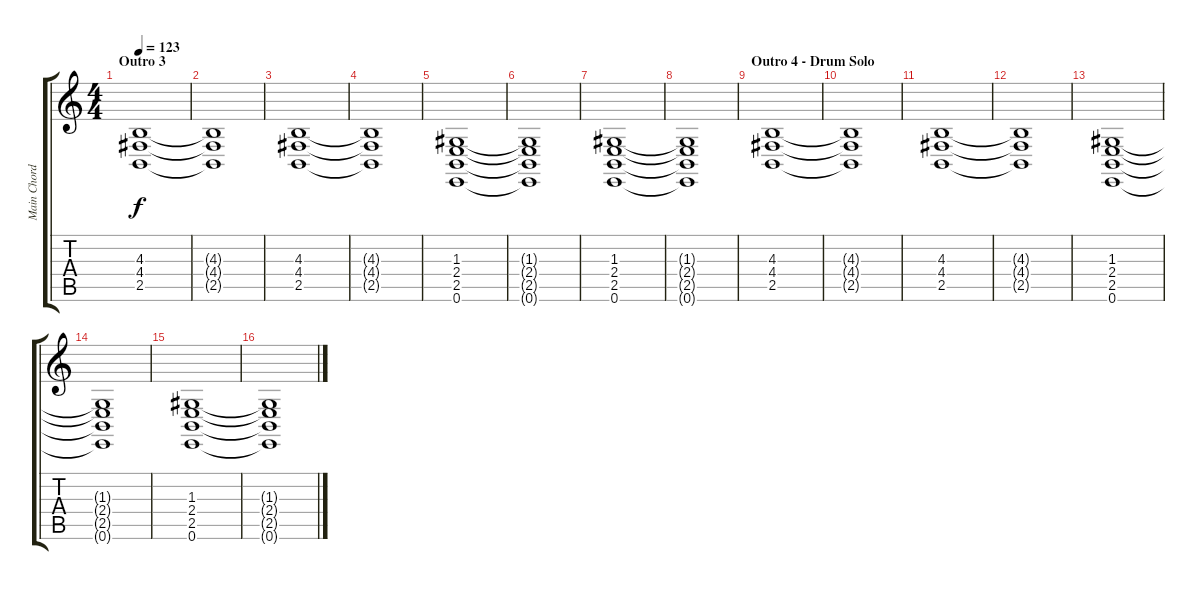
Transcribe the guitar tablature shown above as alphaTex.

\track ("Main Chords" "Main Chord") {instrument honkytonkpiano}
\staff {score tabs}
\tuning (E4 B3 G3 D3 A2 E2) {hide}
\ts (4 4)
\section ("" "Outro 3")
\tempo 123
\clef g2
\ks c
(4.3 4.4 2.5).1{dy f} |
(4.3{t} 4.4{t} 2.5{t}).1 |
(4.3 4.4 2.5).1 |
(4.3{t} 4.4{t} 2.5{t}).1 |
(1.3 2.4 2.5 0.6).1 |
(1.3{t} 2.4{t} 2.5{t} 0.6{t}).1 |
(1.3 2.4 2.5 0.6).1 |
(1.3{t} 2.4{t} 2.5{t} 0.6{t}).1 |
\section ("" "Outro 4 - Drum Solo")
(4.3 4.4 2.5).1 |
(4.3{t} 4.4{t} 2.5{t}).1 |
(4.3 4.4 2.5).1 |
(4.3{t} 4.4{t} 2.5{t}).1 |
(1.3 2.4 2.5 0.6).1 |
(1.3{t} 2.4{t} 2.5{t} 0.6{t}).1 |
(1.3 2.4 2.5 0.6).1 |
(1.3{t} 2.4{t} 2.5{t} 0.6{t}).1
